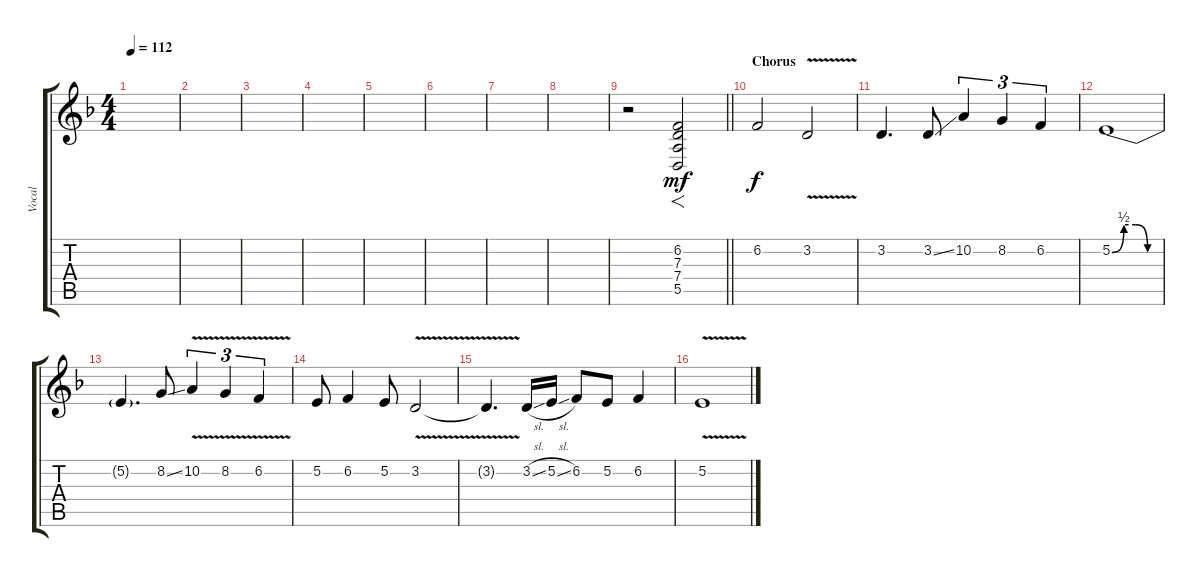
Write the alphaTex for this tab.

\track ("Vocal" "Vocal") {instrument lead2sawtooth}
\staff {score tabs}
\tuning (E4 B3 G3 D3 A2 E2) {hide}
\ts (4 4)
\tempo 112
\clef g2
\ks dminor
|
|
|
|
|
|
|
|
\barLineRight lightlight
r.2 (6.2 7.3 7.4 5.5).2{f dy mf} |
\section ("" "Chorus")
6.2.2{dy f} 3.2{v}.2 |
3.2.4{d} 3.2{ss}.8 10.2.4{tu (3 2)} 8.2.4{tu (3 2)} 6.2.4{tu (3 2)} |
5.2{be (custom 0 0 15 2 30 2 45 0 60 0)}.1 |
5.2{t}.4{d} 8.2{ss}.8 10.2{v}.4{tu (3 2)} 8.2{v}.4{tu (3 2)} 6.2{v}.4{tu (3 2)} |
5.2.8 6.2.4 5.2.8 3.2{v}.2 |
3.2{t}.4{d} 3.2{sl}.16 5.2{sl}.16 6.2.8 5.2.8 6.2.4 |
5.2{v}.1
